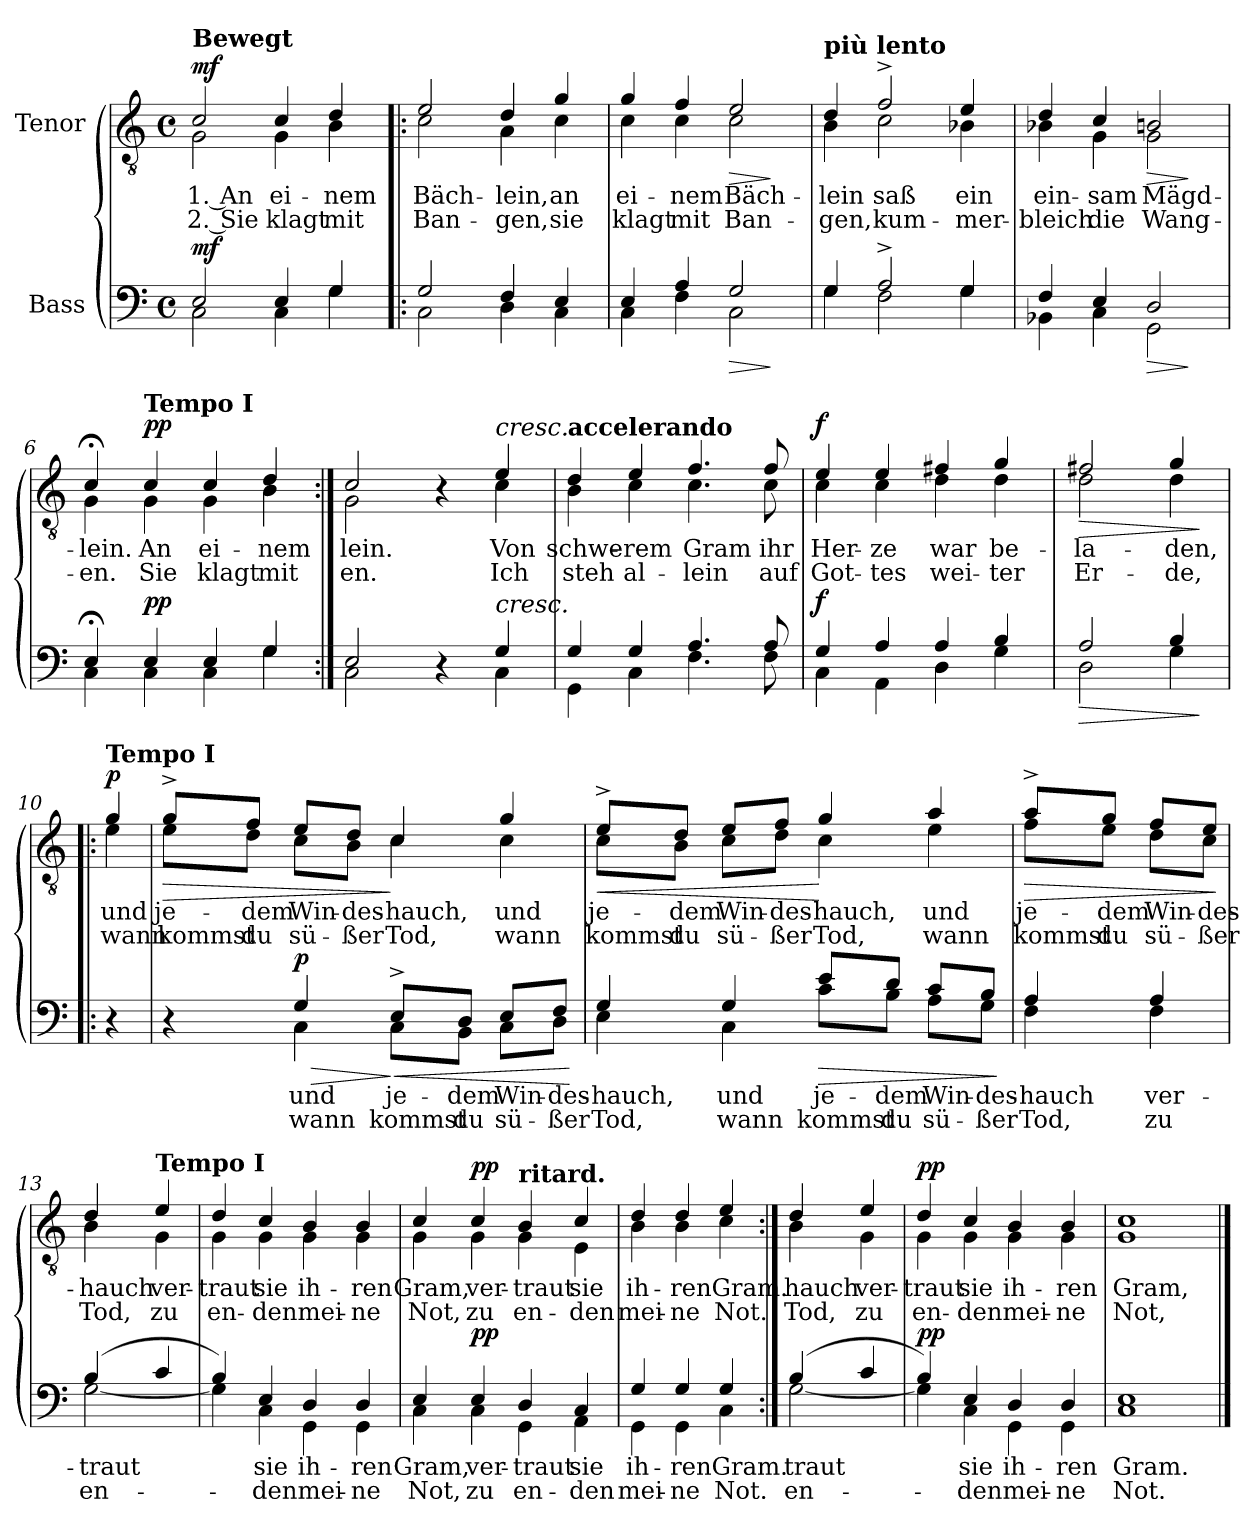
**kern	**text	**text	**dynam	**kern	**text	**text	**dynam
*part2	*part2	*part2	*part2	*part1	*part1	*part1	*part1
*staff2	*staff2	*staff2	*staff2	*staff1	*staff1	*staff1	*staff1
*I"Bass	*	*	*	*I"Tenor	*	*	*
*clefF4	*	*	*	*clefGv2	*	*	*
*k[]	*	*	*	*k[]	*	*	*
*M4/4	*	*	*	*M4/4	*	*	*
*met(c)	*	*	*	*met(c)	*	*	*
=1	=1	=1	=1	=1	=1	=1	=1
*^	*	*	*	*^	*	*	*
!	!	!	!	!	!LO:TX:a:B:t=Bewegt	!	!	!	!
!	!	!	!	!LO:DY:a	!	!	!	!	!LO:DY:a
2E/	2C\	.	.	mf	2c/	2G\	1. An	2. Sie	mf
4E/	4C\	.	.	.	4c/	4G\	ei-	klagt	.
4G/	4G\	.	.	.	4d/	4B\	-nem	mit	.
=2!|:	=2!|:	=2!|:	=2!|:	=2!|:	=2!|:	=2!|:	=2!|:	=2!|:	=2!|:
2G/	2C\	.	.	.	2e/	2c\	Bäch-	Ban-	.
4F/	4D\	.	.	.	4d/	4A\	-lein,	-gen,	.
4E/	4C\	.	.	.	4g/	4c\	an	sie	.
=3	=3	=3	=3	=3	=3	=3	=3	=3	=3
4E/	4C\	.	.	.	4g/	4c\	ei-	klagt	.
4A/	4F\	.	.	.	4f/	4c\	-nem	mit	.
!	!	!	!	!LO:HP:b	!	!	!	!	!LO:HP:b
2G/	2C\	.	.	>	2e/	2c\	Bäch-	Ban-	>
*v	*v	*	*	*	*	*	*	*	*
*	*	*	*	*v	*v	*	*	*
.	.	.	]	.	.	.	]
=4	=4	=4	=4	=4	=4	=4	=4
*^	*	*	*	*^	*	*	*
!	!	!	!	!	!LO:TX:a:B:t=più lento	!	!	!	!
4G/	4G\	.	.	.	4d/	4B\	-lein	-gen,	.
2A^/	2F\	.	.	.	2f^/	2c\	saß	kum-	.
4G/	4G\	.	.	.	4e/	4B-X\	ein	-mer-	.
=5	=5	=5	=5	=5	=5	=5	=5	=5	=5
4F/	4BB-X\	.	.	.	4d/	4B-X\	ein-	-bleich	.
4E/	4C\	.	.	.	4c/	4G\	-sam	die	.
!	!	!	!	!LO:HP:b	!	!	!	!	!LO:HP:b
2D/	2GG\	.	.	>	2Bn/	2G\	Mägd-	Wang-	>
*v	*v	*	*	*	*	*	*	*	*
*	*	*	*	*v	*v	*	*	*
.	.	.	]	.	.	.	]
!!LO:LB:g=z
=6	=6	=6	=6	=6	=6	=6	=6
*^	*	*	*	*^	*	*	*
4E;</	4C\	.	.	.	4c;</	4G\	-lein.	-en.	.
!	!	!	!	!	!LO:TX:a:B:t=Tempo I	!	!	!	!
!	!	!	!	!LO:DY:a	!	!	!	!	!LO:DY:a
4E/	4C\	.	.	pp	4c/	4G\	An	Sie	pp
4E/	4C\	.	.	.	4c/	4G\	ei-	klagt	.
4G/	4G\	.	.	.	4d/	4B\	-nem	mit	.
=7:|!	=7:|!	=7:|!	=7:|!	=7:|!	=7:|!	=7:|!	=7:|!	=7:|!	=7:|!
2E/	2C\	.	.	.	2c/	2G\	-lein.	-en.	.
4r	4ryy	.	.	.	4r	4ryy	.	.	.
!	!	!	!	!	!LO:TX:a:i:t=cresc.	!	!	!	!
!LO:TX:a:i:t=cresc.	!	!	!	!	!	!	!	!	!
4G/	4C\	.	.	.	4e/	4c\	Von	Ich	.
=8	=8	=8	=8	=8	=8	=8	=8	=8	=8
!	!	!	!	!	!LO:TX:a:B:t=accelerando	!	!	!	!
4G/	4GG\	.	.	.	4d/	4B\	schwe-	steh	.
4G/	4C\	.	.	.	4e/	4c\	-rem	al-	.
4.A/	4.F\	.	.	.	4.f/	4.c\	Gram	-lein	.
8A/	8F\	.	.	.	8f/	8c\	ihr	auf	.
=9	=9	=9	=9	=9	=9	=9	=9	=9	=9
!	!	!	!	!LO:DY:a	!	!	!	!	!LO:DY:a
4G/	4C\	.	.	f	4e/	4c\	Her-	Got-	f
4A/	4AA\	.	.	.	4e/	4c\	-ze	-tes	.
4A/	4D\	.	.	.	4f#X/	4d\	war	wei-	.
4B/	4G\	.	.	.	4g/	4d\	be-	-ter	.
=10	=10	=10	=10	=10	=10	=10	=10	=10	=10
!	!	!	!	!LO:HP:b	!	!	!	!	!LO:HP:b
2A/	2D\	.	.	>	2f#X/	2d\	-la-	Er-	>
4B/	4G\	.	.	.	4g/	4d\	-den,	-de,	.
*v	*v	*	*	*	*	*	*	*	*
*	*	*	*	*v	*v	*	*	*
.	.	.	]	.	.	.	]
!!LO:LB:g=z
=10X1!|:	=10X1!|:	=10X1!|:	=10X1!|:	=10X1!|:	=10X1!|:	=10X1!|:	=10X1!|:
*	*	*	*	*^	*	*	*
!	!	!	!	!LO:TX:a:B:t=Tempo I	!	!	!	!
!	!	!	!	!	!	!	!	!LO:DY:a
4r	.	.	.	4g/	4e\	und	wann	p
=11	=11	=11	=11	=11	=11	=11	=11	=11
*^	*	*	*	*	*	*	*	*
!	!	!	!	!	!	!	!	!	!LO:HP:b
4r	4ryy	.	.	.	8g^/L	8e\L	je-	kommst	>
.	.	.	.	.	8f/J	8d\J	-dem	du	.
!	!	!	!	!LO:HP:b	!	!	!	!	!
!	!	!	!	!LO:DY:n=1:a	!	!	!	!	!
4G/	4C\	und	wann	> p	8e/L	8c\L	Win-	sü-	.
.	.	.	.	.	8d/J	8B\J	-des-	-ßer	.
!	!	!	!	!LO:HP:n=1:b	!	!	!	!	!
8E^/L	8C\L	je-	kommst	] <	4c/	4c\	-hauch,	Tod,	]
8D/J	8BB\J	-dem	du	.	.	.	.	.	.
8E/L	8C\L	Win-	sü-	.	4g/	4c\	und	wann	.
8F/J	8D\J	-des-	-ßer	.	.	.	.	.	.
*v	*v	*	*	*	*	*	*	*	*
*	*	*	*	*v	*v	*	*	*
.	.	.	[	.	.	.	.
=12	=12	=12	=12	=12	=12	=12	=12
*^	*	*	*	*	*	*	*
!	!	!	!	!	!	!	!	!LO:HP:b
*	*	*	*	*	*^	*	*	*
4G/	4E\	-hauch,	Tod,	.	8e^/L	8c\L	je-	kommst	<
.	.	.	.	.	8d/J	8B\J	-dem	du	.
4G/	4C\	und	wann	.	8e/L	8c\L	Win-	sü-	.
.	.	.	.	.	8f/J	8d\J	-des-	-ßer	.
!	!	!	!	!LO:HP:b	!	!	!	!	!
8e/L	8c\L	je-	kommst	>	4g/	4c\	-hauch,	Tod,	[
8d/J	8B\J	-dem	du	.	.	.	.	.	.
8c/L	8A\L	Win-	sü-	.	4a/	4e\	und	wann	.
8B/J	8G\J	-des-	-ßer	.	.	.	.	.	.
*v	*v	*	*	*	*	*	*	*	*
*	*	*	*	*v	*v	*	*	*
.	.	.	]	.	.	.	.
=13	=13	=13	=13	=13	=13	=13	=13
*^	*	*	*	*	*	*	*
!	!	!	!	!	!LO:TX:a:B:t=ritard.	!	!	!
!	!	!	!	!	!	!	!	!LO:HP:b
*	*	*	*	*	*^	*	*	*
4A/	4F\	-hauch	Tod,	.	8a^/L	8f\L	je-	kommst	>
.	.	.	.	.	8g/J	8e\J	dem	du	.
4A/	4F\	ver-	zu	.	8f/L	8d\L	Win-	sü-	.
.	.	.	.	.	8e/J	8c\J	-des-	-ßer	.
*v	*v	*	*	*	*	*	*	*	*
*	*	*	*	*v	*v	*	*	*
.	.	.	.	.	.	.	]
!!LO:LB:g=z
=13X2	=13X2	=13X2	=13X2	=13X2	=13X2	=13X2	=13X2
*^	*	*	*	*^	*	*	*
(4B/	[2G\	-traut	en-	.	4d/	4B\	-hauch	Tod,	.
!	!	!	!	!	!LO:TX:a:B:t=Tempo I	!	!	!	!
4c/	.	.	.	.	4e/	4G\	ver-	zu	.
=14	=14	=14	=14	=14	=14	=14	=14	=14	=14
4B/)	4G\]	.	.	.	4d/	4G\	-traut	en-	.
4E/	4C\	sie	-den	.	4c/	4G\	sie	-den	.
4D/	4GG\	ih-	mei-	.	4B/	4G\	ih-	mei-	.
4D/	4GG\	-ren	-ne	.	4B/	4G\	-ren	-ne	.
=15	=15	=15	=15	=15	=15	=15	=15	=15	=15
4E/	4C\	Gram,	Not,	.	4c/	4G\	Gram,	Not,	.
!	!	!	!	!LO:DY:a	!	!	!	!	!LO:DY:a
4E/	4C\	ver-	zu	pp	4c/	4G\	ver-	zu	pp
!	!	!	!	!	!LO:TX:a:B:t=ritard.	!	!	!	!
4D/	4GG\	-traut	en-	.	4B/	4G\	-traut	en-	.
4C/	4AA\	sie	-den	.	4c/	4E\	sie	-den	.
=16	=16	=16	=16	=16	=16	=16	=16	=16	=16
4G/	4GG\	ih-	mei-	.	4d/	4B\	ih-	mei-	.
4G/	4GG\	-ren	-ne	.	4d/	4B\	-ren	-ne	.
4G/	4C\	Gram.	Not.	.	4e/	4c\	Gram.	Not.	.
=17:|!	=17:|!	=17:|!	=17:|!	=17:|!	=17:|!	=17:|!	=17:|!	=17:|!	=17:|!
(4B/	[2G\	-traut	en-	.	4d/	4B\	-hauch	Tod,	.
4c/	.	.	.	.	4e/	4G\	ver-	zu	.
=18	=18	=18	=18	=18	=18	=18	=18	=18	=18
!	!	!	!	!LO:DY:a	!	!	!	!	!LO:DY:a
4B/)	4G\]	.	.	pp	4d/	4G\	-traut	en-	pp
4E/	4C\	sie	-den	.	4c/	4G\	sie	-den	.
4D/	4GG\	ih-	mei-	.	4B/	4G\	ih-	mei-	.
4D/	4GG\	-ren	-ne	.	4B/	4G\	-ren	-ne	.
=19	=19	=19	=19	=19	=19	=19	=19	=19	=19
1E	1C	Gram.	Not.	.	1c	1G	Gram,	Not,	.
*v	*v	*	*	*	*	*	*	*	*
*	*	*	*	*v	*v	*	*	*
==	==	==	==	==	==	==	==
*-	*-	*-	*-	*-	*-	*-	*-
